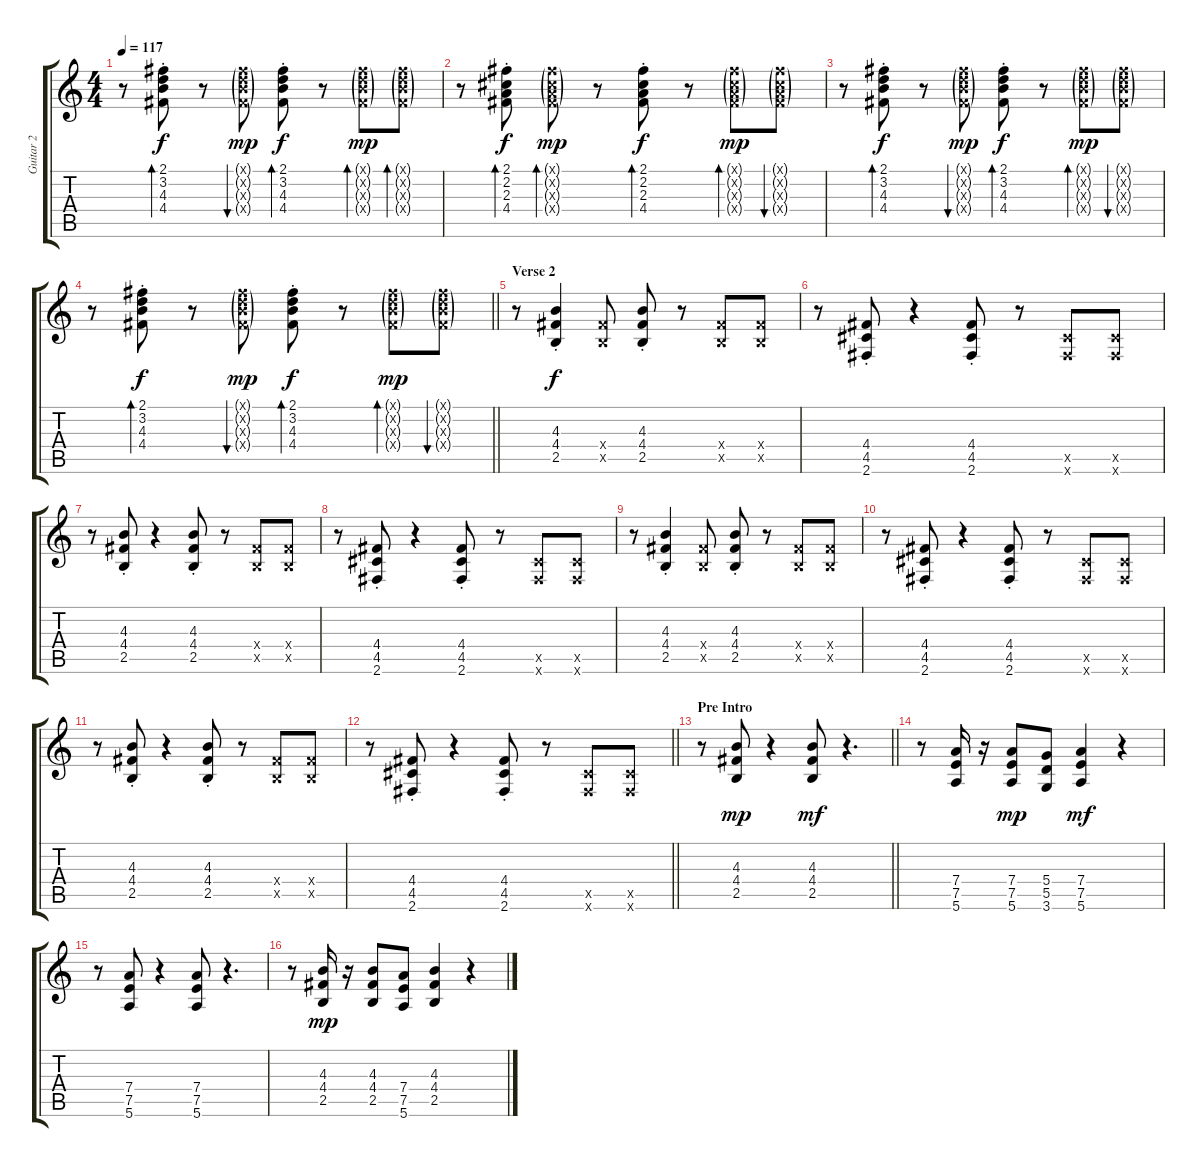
\track ("Guitar 2" "Guitar 2") {instrument acousticguitarsteel}
\staff {score tabs}
\tuning (E4 B3 G3 D3 A2 E2) {hide}
\ts (4 4)
\tempo 117
\clef g2
\ks c
r.8{dy mp} (2.1 3.2 4.3 4.4{st}).8{bd 30 dy f} r.8 (2.1{g x} 3.2{g x} 4.3{g x} 4.4{g x}).8{bu 30 dy mp} (2.1 3.2 4.3 4.4{st}).8{bd 30 dy f} r.8 (2.1{g x} 3.2{g x} 4.3{g x} 4.4{g x}).8{bd 30 dy mp} (2.1{g x} 3.2{g x} 4.3{g x} 4.4{g x}).8{bd 30} |
r.8 (2.1 2.2 2.3 4.4{st}).8{bd 30 dy f} (2.1{g x} 2.2{g x} 2.3{g x} 4.4{g x}).8{bd 30 dy mp} r.8 (2.1 2.2 2.3 4.4{st}).8{bd 30 dy f} r.8 (2.1{g x} 2.2{g x} 2.3{g x} 4.4{g x}).8{bd 30 dy mp} (2.1{g x} 2.2{g x} 2.3{g x} 4.4{g x}).8{bu 30} |
r.8 (2.1 3.2 4.3 4.4{st}).8{bd 30 dy f} r.8 (2.1{g x} 3.2{g x} 4.3{g x} 4.4{g x}).8{bu 30 dy mp} (2.1 3.2 4.3 4.4{st}).8{bd 30 dy f} r.8 (2.1{g x} 3.2{g x} 4.3{g x} 4.4{g x}).8{bd 30 dy mp} (2.1{g x} 3.2{g x} 4.3{g x} 4.4{g x}).8{bu 30} |
\barLineRight lightlight
r.8 (2.1 3.2 4.3 4.4{st}).8{bd 30 dy f} r.8 (2.1{g x} 3.2{g x} 4.3{g x} 4.4{g x}).8{bu 30 dy mp} (2.1 3.2 4.3 4.4{st}).8{bd 30 dy f} r.8 (2.1{g x} 3.2{g x} 4.3{g x} 4.4{g x}).8{bd 30 dy mp} (2.1{g x} 3.2{g x} 4.3{g x} 4.4{g x}).8{bu 30} |
\section ("" "Verse 2")
r.8{volume 16 balance 5 instrument overdrivenguitar} (4.3 4.4{st} 2.5).4{dy f} (4.4{x} 2.5{x}).8 (4.3{st} 4.4 2.5).8 r.8 (4.4{x} 2.5{x}).8 (4.4{x} 2.5{x}).8 |
r.8 (4.4 4.5 2.6{st}).8 r.4 (4.4 4.5{st} 2.6).8 r.8 (4.5{x} 2.6{x}).8 (4.5{x} 2.6{x}).8 |
r.8 (4.3{st} 4.4 2.5).8 r.4 (4.3 4.4{st} 2.5).8 r.8 (4.4{x} 2.5{x}).8 (4.4{x} 2.5{x}).8 |
r.8 (4.4 4.5 2.6{st}).8 r.4 (4.4 4.5{st} 2.6).8 r.8 (4.5{x} 2.6{x}).8 (4.5{x} 2.6{x}).8 |
r.8 (4.3 4.4{st} 2.5).4 (4.4{x} 2.5{x}).8 (4.3{st} 4.4 2.5).8 r.8 (4.4{x} 2.5{x}).8 (4.4{x} 2.5{x}).8 |
r.8 (4.4 4.5 2.6{st}).8 r.4 (4.4 4.5{st} 2.6).8 r.8 (4.5{x} 2.6{x}).8 (4.5{x} 2.6{x}).8 |
r.8 (4.3{st} 4.4 2.5).8 r.4 (4.3 4.4{st} 2.5).8 r.8 (4.4{x} 2.5{x}).8 (4.4{x} 2.5{x}).8 |
\barLineRight lightlight
r.8 (4.4 4.5 2.6{st}).8 r.4 (4.4 4.5{st} 2.6).8 r.8 (4.5{x} 2.6{x}).8 (4.5{x} 2.6{x}).8 |
\section ("" "Pre Intro")
\barLineRight lightlight
r.8 (4.3 4.4 2.5).8{dy mp} r.4 (4.3 4.4 2.5).8{dy mf} r.4{d} |
r.8 (7.4 7.5 5.6).16 r.16 (7.4 7.5 5.6).8{dy mp} (5.4 5.5 3.6).8 (7.4 7.5 5.6).4{dy mf} r.4 |
r.8 (7.4 7.5 5.6).8 r.4 (7.4 7.5 5.6).8 r.4{d} |
r.8 (4.3 4.4 2.5).16{dy mp} r.16 (4.3 4.4 2.5).8 (7.4 7.5 5.6).8 (4.3 4.4 2.5).4 r.4
